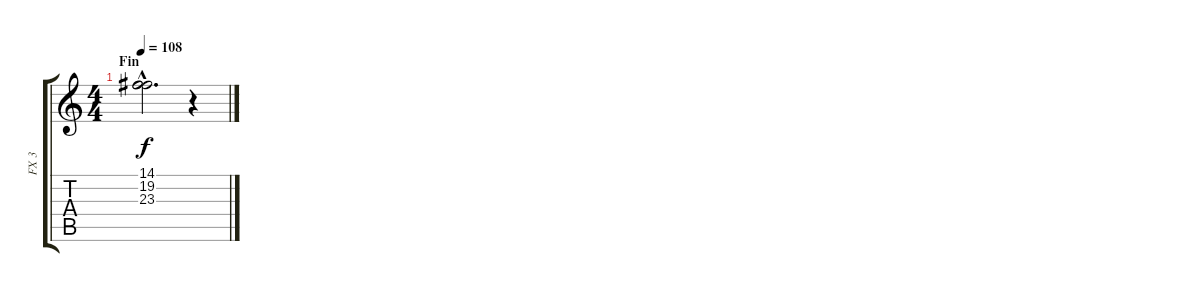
\track ("FX 3" "FX 3") {instrument lead5charang}
\staff {score tabs}
\tuning (E4 B3 G3 D3 A2 E2) {hide}
\ts (4 4)
\section ("" "Fin")
\tempo 108
\clef g2
\ks c
(14.1{hac t} 19.2{hac t} 23.3{hac t}).2{d dy f} r.4
